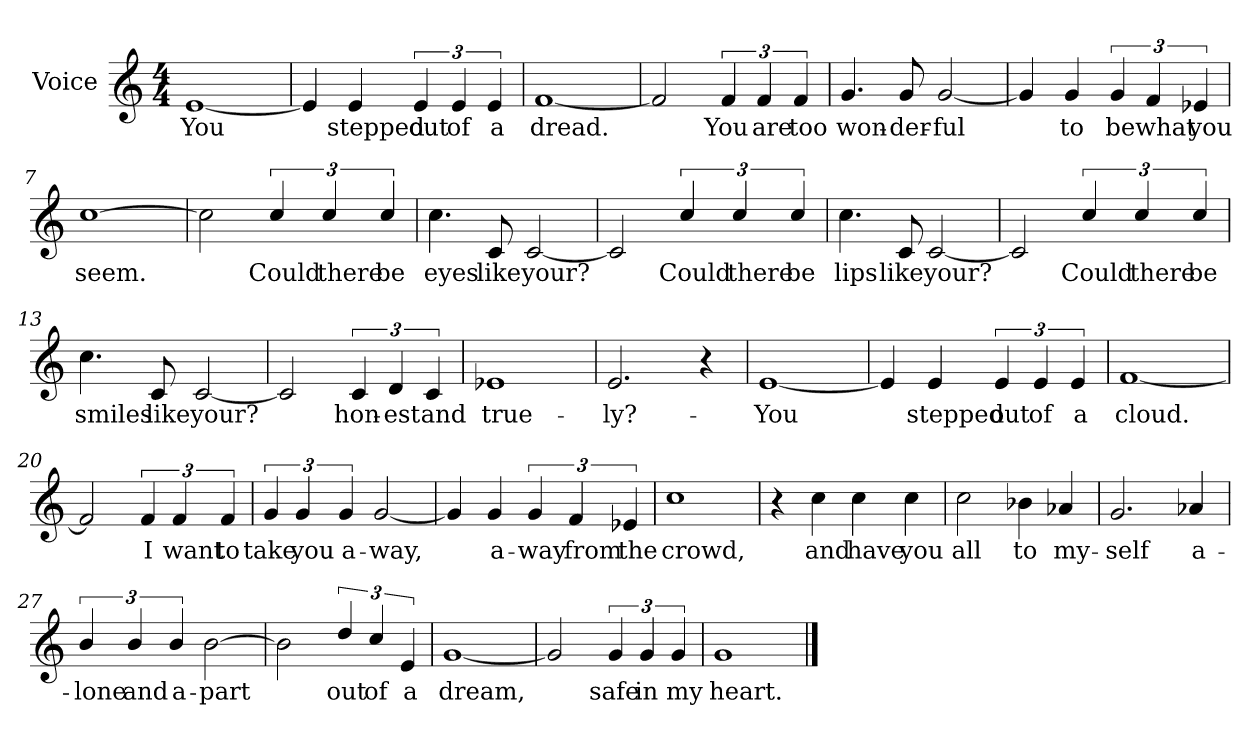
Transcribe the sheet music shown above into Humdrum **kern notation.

**kern	**text
*part1	*part1
*staff1	*staff1
*I"Voice	*
*clefG2	*
*k[]	*
*C:	*
*M4/4	*
=1	=1
[1e	You
=2	=2
4e/]	.
4e/	stepped
6e/	out
6e/	of
6e/	a
=3	=3
[1f	dread.
=4	=4
2f/]	.
6f/	You
6f/	are
6f/	too
=5	=5
4.g/	won-
8g/	-der-
[2g/	-ful
!!LO:LB:g=z
=6	=6
4g/]	.
4g/	to
6g/	be
6f/	what
6e-X/	you
=7	=7
[1cc	seem.
=8	=8
2cc\]	.
6cc/	Could
6cc/	there
6cc/	be
=9	=9
4.cc\	eyes
8c/	like
[2c/	your?
=10	=10
2c/]	.
6cc/	Could
6cc/	there
6cc/	be
!!LO:LB:g=z
=11	=11
4.cc\	lips
8c/	like
[2c/	your?
=12	=12
2c/]	.
6cc/	Could
6cc/	there
6cc/	be
=13	=13
4.cc\	smiles
8c/	like
[2c/	your?
=14	=14
2c/]	.
6c/	hon-
6d/	-est
6c/	and
!!LO:LB:g=z
=15	=15
1e-X	true-
=16	=16
2.e/	-ly?-
4r	.
=17	=17
[1e	You
=18	=18
4e/]	.
4e/	stepped
6e/	out
6e/	of
6e/	a
=19	=19
[1f	cloud.
=20	=20
2f/]	.
6f/	I
6f/	want
6f/	to
!!LO:LB:g=z
=21	=21
6g/	take
6g/	you
6g/	a-
[2g/	-way,
=22	=22
4g/]	.
4g/	a-
6g/	-way
6f/	from
6e-X/	the
=23	=23
1cc	crowd,
=24	=24
4r	.
4cc\	and
4cc\	have
4cc\	you
=25	=25
2cc\	all
4b-X\	to
4a-X/	my-
=26	=26
2.g/	-self
4a-X/	a-
!!LO:LB:g=z
=27	=27
6b/	-lone
6b/	and
6b/	a-
[2b\	-part
=28	=28
2b\]	.
6dd/	out
6cc/	of
6e/	a
=29	=29
[1g	dream,
=30	=30
2g/]	.
6g/	safe
6g/	in
6g/	my
=31	=31
1g	heart.
==	==
*-	*-
